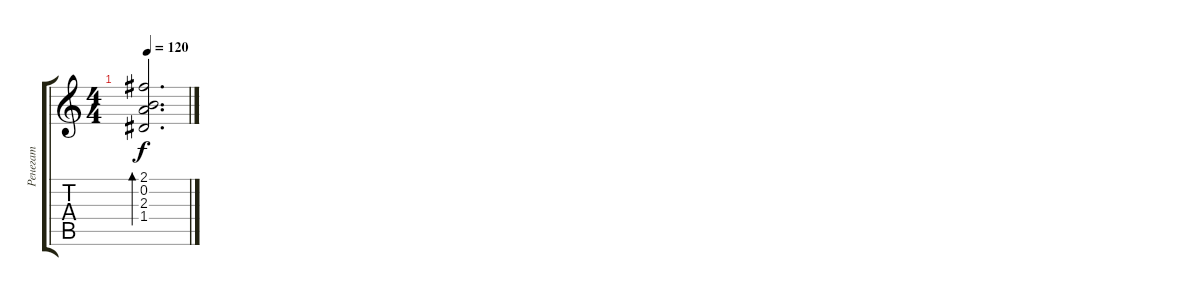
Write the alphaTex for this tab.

\track ("Ренегат" "Ренегат") {instrument electricguitarclean}
\staff {score tabs}
\tuning (E4 B3 G3 D3 A2 E2) {hide}
\ts (4 4)
\tempo 120
\clef g2
\ks c
(2.1 0.2 2.3 1.4).2{d bd 480 dy f}
